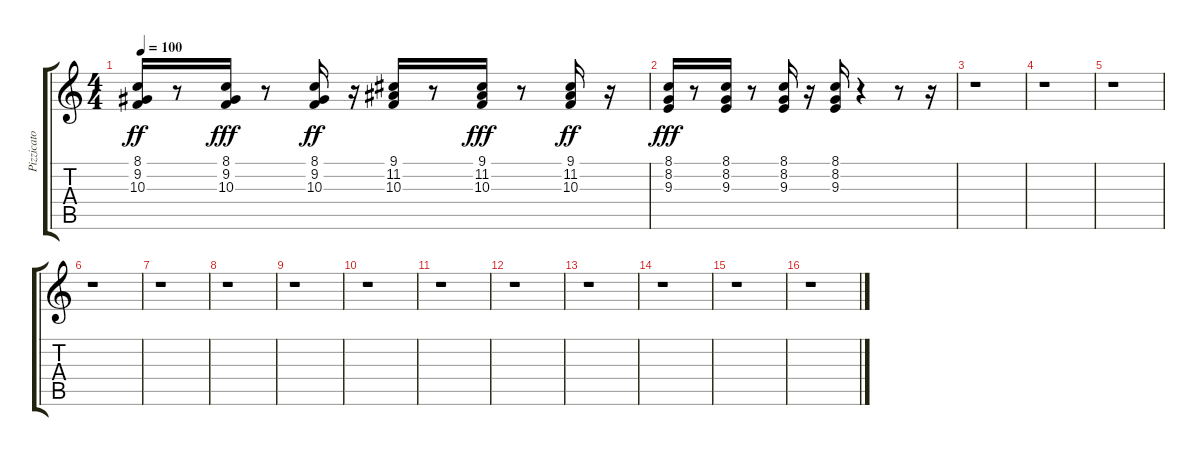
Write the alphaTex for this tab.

\track ("Pizzicato" "Pizzicato") {instrument pizzicatostrings}
\staff {score tabs}
\tuning (E4 B3 G3 D3 A2 E2) {hide}
\ts (4 4)
\tempo 100
\clef g2
\ks c
(8.1 9.2 10.3).16{dy ff} r.8 (8.1 9.2 10.3).16{dy fff} r.8 (8.1 9.2 10.3).16{dy ff} r.16 (9.1 11.2 10.3).16 r.8 (9.1 11.2 10.3).16{dy fff} r.8 (9.1 11.2 10.3).16{dy ff} r.16 |
(8.1 8.2 9.3).16{dy fff} r.8 (8.1 8.2 9.3).16 r.8 (8.1 8.2 9.3).16 r.16 (8.1 8.2 9.3).16 r.4 r.8 r.16 |
r.1 |
r.1 |
r.1 |
r.1 |
r.1 |
r.1 |
r.1 |
r.1 |
r.1 |
r.1 |
r.1 |
r.1 |
r.1 |
r.1
